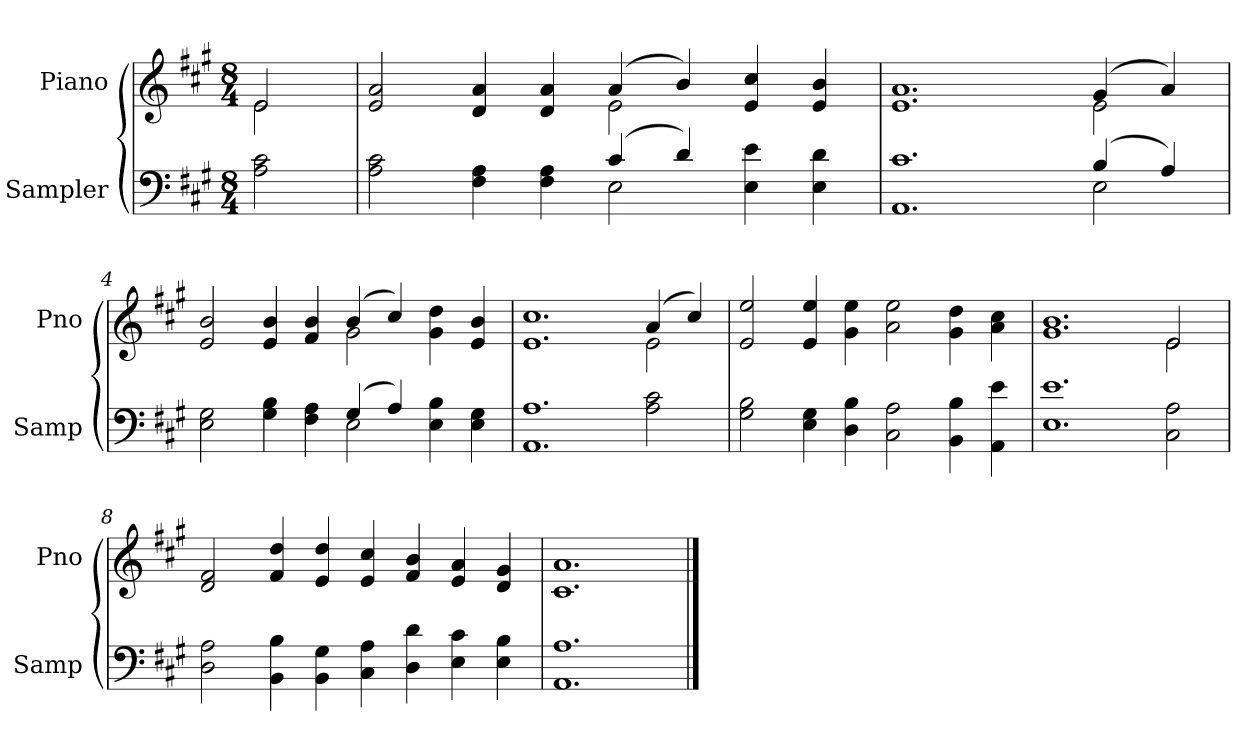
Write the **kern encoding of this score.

**kern	**kern
*part2	*part1
*staff2	*staff1
*I"Sampler	*I"Piano
*I'Samp	*I'Pno
*clefF4	*clefG2
*k[f#c#g#]	*k[f#c#g#]
*A:	*A:
*M8/4	*M8/4
=1	=1
*	*^
2A 2c#	2e/	2e
=2	=2	=2
*^	*	*
2A 2c#	1ryy	2e 2a	1ryy
4F# 4A	.	4d 4a	.
4F# 4A	.	4d 4a	.
(4c#/	2E	(4a/	2e
4d/)	.	4b/)	.
4E 4e	2ryy	4e 4cc#	2ryy
4E 4d	.	4e 4b	.
=3	=3	=3	=3
1.AA 1.c#	1.ryy	1.e 1.a	1.ryy
(4B/	2E	(4g#/	2e
4A/)	.	4a/)	.
=4	=4	=4	=4
2E 2G#	1ryy	2e 2b	1ryy
4G# 4B	.	4e 4b	.
4F# 4A	.	4f# 4b	.
(4G#/	2E	(4b/	2g#
4A/)	.	4cc#/)	.
4E 4B	2ryy	4g# 4dd	2ryy
4E 4G#	.	4e 4b	.
*v	*v	*	*
=5	=5	=5
1.AA 1.A	1.e 1.cc#	1.ryy
2A 2c#	(4a/	2e
.	4cc#/)	.
*	*v	*v
=6	=6
2G# 2B	2e 2ee
4E 4G#	4e 4ee
4D 4B	4g# 4ee
2C# 2A	2a 2ee
4BB 4B	4g# 4dd
4AA 4e	4a 4cc#
=7	=7
*	*^
1.E 1.e	1.g# 1.b	1.ryy
2C# 2A	2e/	2e
*	*v	*v
=8	=8
2D 2A	2d 2f#
4BB 4B	4f# 4dd
4BB 4G#	4e 4dd
4C# 4A	4e 4cc#
4D 4d	4f# 4b
4E 4c#	4e 4a
4E 4B	4d 4g#
=9	=9
1.AA 1.A	1.c# 1.a
==	==
*-	*-
